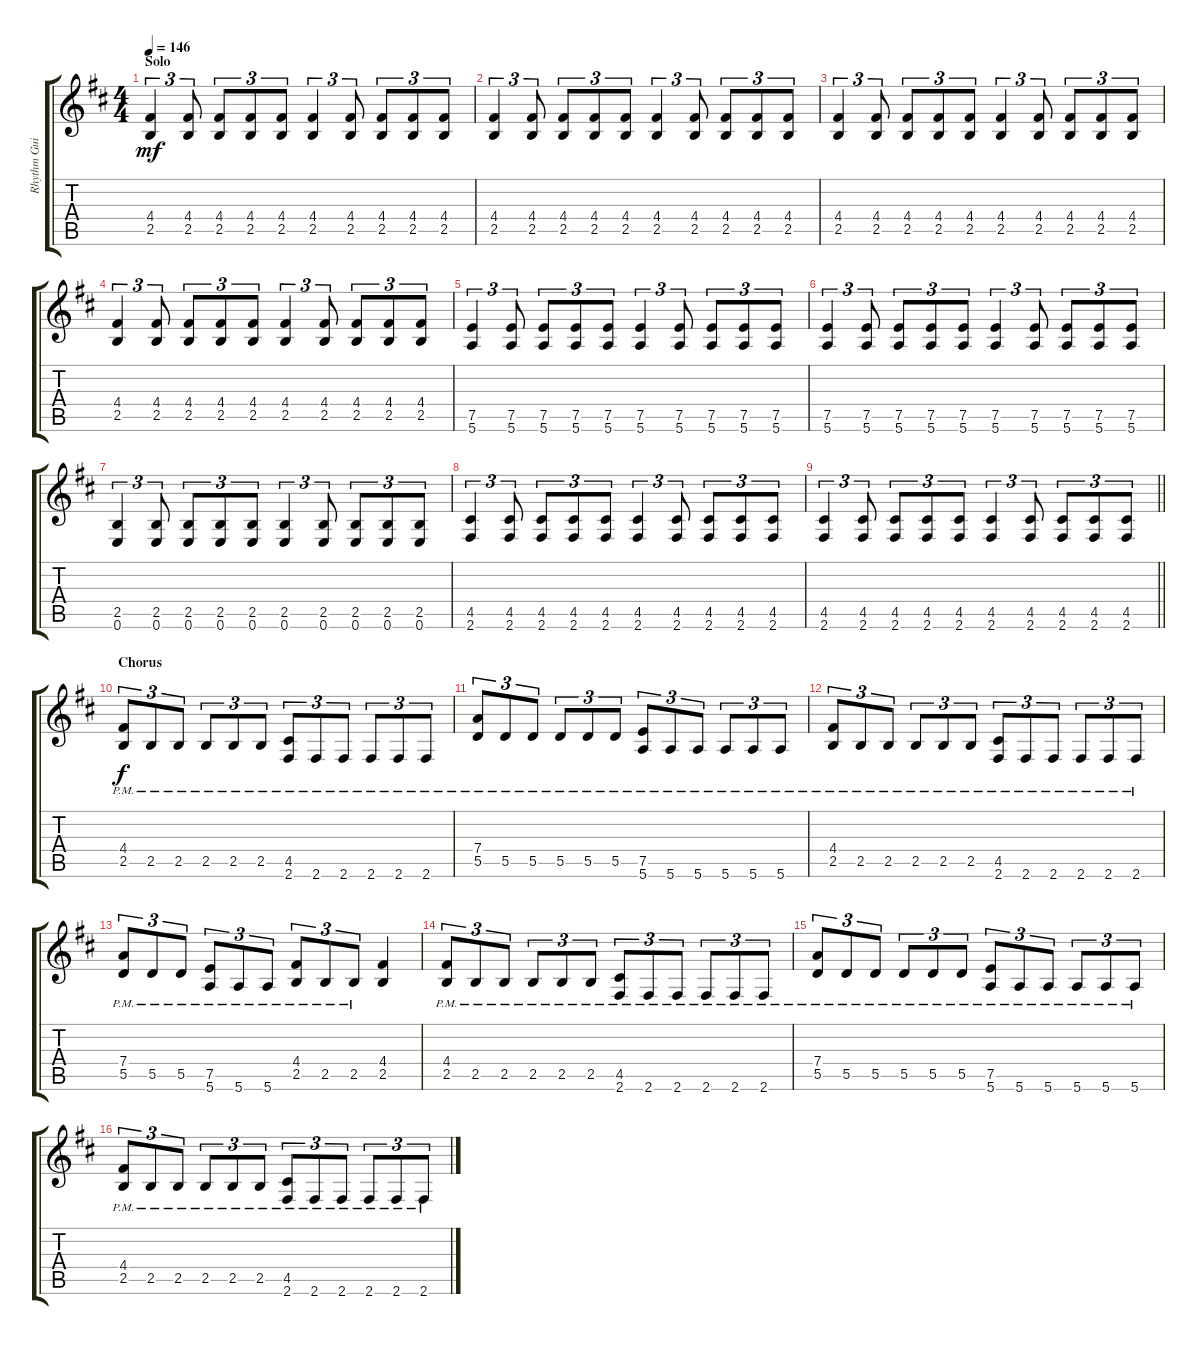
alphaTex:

\track ("Rhythm Guitar A" "Rhythm Gui") {instrument distortionguitar}
\staff {score tabs}
\tuning (E4 B3 G3 D3 A2 E2) {hide}
\ts (4 4)
\section ("" "Solo")
\tempo 146
\clef g2
\ks bminor
(4.4 2.5).4{tu (3 2) dy mf} (4.4 2.5).8{tu (3 2)} (4.4 2.5).8{tu (3 2)} (4.4 2.5).8{tu (3 2)} (4.4 2.5).8{tu (3 2)} (4.4 2.5).4{tu (3 2)} (4.4 2.5).8{tu (3 2)} (4.4 2.5).8{tu (3 2)} (4.4 2.5).8{tu (3 2)} (4.4 2.5).8{tu (3 2)} |
(4.4 2.5).4{tu (3 2)} (4.4 2.5).8{tu (3 2)} (4.4 2.5).8{tu (3 2)} (4.4 2.5).8{tu (3 2)} (4.4 2.5).8{tu (3 2)} (4.4 2.5).4{tu (3 2)} (4.4 2.5).8{tu (3 2)} (4.4 2.5).8{tu (3 2)} (4.4 2.5).8{tu (3 2)} (4.4 2.5).8{tu (3 2)} |
(4.4 2.5).4{tu (3 2)} (4.4 2.5).8{tu (3 2)} (4.4 2.5).8{tu (3 2)} (4.4 2.5).8{tu (3 2)} (4.4 2.5).8{tu (3 2)} (4.4 2.5).4{tu (3 2)} (4.4 2.5).8{tu (3 2)} (4.4 2.5).8{tu (3 2)} (4.4 2.5).8{tu (3 2)} (4.4 2.5).8{tu (3 2)} |
(4.4 2.5).4{tu (3 2)} (4.4 2.5).8{tu (3 2)} (4.4 2.5).8{tu (3 2)} (4.4 2.5).8{tu (3 2)} (4.4 2.5).8{tu (3 2)} (4.4 2.5).4{tu (3 2)} (4.4 2.5).8{tu (3 2)} (4.4 2.5).8{tu (3 2)} (4.4 2.5).8{tu (3 2)} (4.4 2.5).8{tu (3 2)} |
(7.5 5.6).4{tu (3 2)} (7.5 5.6).8{tu (3 2)} (7.5 5.6).8{tu (3 2)} (7.5 5.6).8{tu (3 2)} (7.5 5.6).8{tu (3 2)} (7.5 5.6).4{tu (3 2)} (7.5 5.6).8{tu (3 2)} (7.5 5.6).8{tu (3 2)} (7.5 5.6).8{tu (3 2)} (7.5 5.6).8{tu (3 2)} |
(7.5 5.6).4{tu (3 2)} (7.5 5.6).8{tu (3 2)} (7.5 5.6).8{tu (3 2)} (7.5 5.6).8{tu (3 2)} (7.5 5.6).8{tu (3 2)} (7.5 5.6).4{tu (3 2)} (7.5 5.6).8{tu (3 2)} (7.5 5.6).8{tu (3 2)} (7.5 5.6).8{tu (3 2)} (7.5 5.6).8{tu (3 2)} |
(2.5 0.6).4{tu (3 2)} (2.5 0.6).8{tu (3 2)} (2.5 0.6).8{tu (3 2)} (2.5 0.6).8{tu (3 2)} (2.5 0.6).8{tu (3 2)} (2.5 0.6).4{tu (3 2)} (2.5 0.6).8{tu (3 2)} (2.5 0.6).8{tu (3 2)} (2.5 0.6).8{tu (3 2)} (2.5 0.6).8{tu (3 2)} |
(4.5 2.6).4{tu (3 2)} (4.5 2.6).8{tu (3 2)} (4.5 2.6).8{tu (3 2)} (4.5 2.6).8{tu (3 2)} (4.5 2.6).8{tu (3 2)} (4.5 2.6).4{tu (3 2)} (4.5 2.6).8{tu (3 2)} (4.5 2.6).8{tu (3 2)} (4.5 2.6).8{tu (3 2)} (4.5 2.6).8{tu (3 2)} |
\barLineRight lightlight
(4.5 2.6).4{tu (3 2)} (4.5 2.6).8{tu (3 2)} (4.5 2.6).8{tu (3 2)} (4.5 2.6).8{tu (3 2)} (4.5 2.6).8{tu (3 2)} (4.5 2.6).4{tu (3 2)} (4.5 2.6).8{tu (3 2)} (4.5 2.6).8{tu (3 2)} (4.5 2.6).8{tu (3 2)} (4.5 2.6).8{tu (3 2)} |
\section ("" "Chorus")
(4.4{pm} 2.5{pm}).8{tu (3 2) dy f} 2.5{pm}.8{tu (3 2)} 2.5{pm}.8{tu (3 2)} 2.5{pm}.8{tu (3 2)} 2.5{pm}.8{tu (3 2)} 2.5{pm}.8{tu (3 2)} (4.5{pm} 2.6{pm}).8{tu (3 2)} 2.6{pm}.8{tu (3 2)} 2.6{pm}.8{tu (3 2)} 2.6{pm}.8{tu (3 2)} 2.6{pm}.8{tu (3 2)} 2.6{pm}.8{tu (3 2)} |
(7.4{pm} 5.5{pm}).8{tu (3 2)} 5.5{pm}.8{tu (3 2)} 5.5{pm}.8{tu (3 2)} 5.5{pm}.8{tu (3 2)} 5.5{pm}.8{tu (3 2)} 5.5{pm}.8{tu (3 2)} (7.5{pm} 5.6{pm}).8{tu (3 2)} 5.6{pm}.8{tu (3 2)} 5.6{pm}.8{tu (3 2)} 5.6{pm}.8{tu (3 2)} 5.6{pm}.8{tu (3 2)} 5.6{pm}.8{tu (3 2)} |
(4.4{pm} 2.5{pm}).8{tu (3 2)} 2.5{pm}.8{tu (3 2)} 2.5{pm}.8{tu (3 2)} 2.5{pm}.8{tu (3 2)} 2.5{pm}.8{tu (3 2)} 2.5{pm}.8{tu (3 2)} (4.5{pm} 2.6{pm}).8{tu (3 2)} 2.6{pm}.8{tu (3 2)} 2.6{pm}.8{tu (3 2)} 2.6{pm}.8{tu (3 2)} 2.6{pm}.8{tu (3 2)} 2.6{pm}.8{tu (3 2)} |
(7.4{pm} 5.5{pm}).8{tu (3 2)} 5.5{pm}.8{tu (3 2)} 5.5{pm}.8{tu (3 2)} (7.5{pm} 5.6{pm}).8{tu (3 2)} 5.6{pm}.8{tu (3 2)} 5.6{pm}.8{tu (3 2)} (4.4{pm} 2.5{pm}).8{tu (3 2)} 2.5{pm}.8{tu (3 2)} 2.5{pm}.8{tu (3 2)} (4.4 2.5).4 |
(4.4{pm} 2.5{pm}).8{tu (3 2)} 2.5{pm}.8{tu (3 2)} 2.5{pm}.8{tu (3 2)} 2.5{pm}.8{tu (3 2)} 2.5{pm}.8{tu (3 2)} 2.5{pm}.8{tu (3 2)} (4.5{pm} 2.6{pm}).8{tu (3 2)} 2.6{pm}.8{tu (3 2)} 2.6{pm}.8{tu (3 2)} 2.6{pm}.8{tu (3 2)} 2.6{pm}.8{tu (3 2)} 2.6{pm}.8{tu (3 2)} |
(7.4{pm} 5.5{pm}).8{tu (3 2)} 5.5{pm}.8{tu (3 2)} 5.5{pm}.8{tu (3 2)} 5.5{pm}.8{tu (3 2)} 5.5{pm}.8{tu (3 2)} 5.5{pm}.8{tu (3 2)} (7.5{pm} 5.6{pm}).8{tu (3 2)} 5.6{pm}.8{tu (3 2)} 5.6{pm}.8{tu (3 2)} 5.6{pm}.8{tu (3 2)} 5.6{pm}.8{tu (3 2)} 5.6{pm}.8{tu (3 2)} |
(4.4{pm} 2.5{pm}).8{tu (3 2)} 2.5{pm}.8{tu (3 2)} 2.5{pm}.8{tu (3 2)} 2.5{pm}.8{tu (3 2)} 2.5{pm}.8{tu (3 2)} 2.5{pm}.8{tu (3 2)} (4.5{pm} 2.6{pm}).8{tu (3 2)} 2.6{pm}.8{tu (3 2)} 2.6{pm}.8{tu (3 2)} 2.6{pm}.8{tu (3 2)} 2.6{pm}.8{tu (3 2)} 2.6{pm}.8{tu (3 2)}
